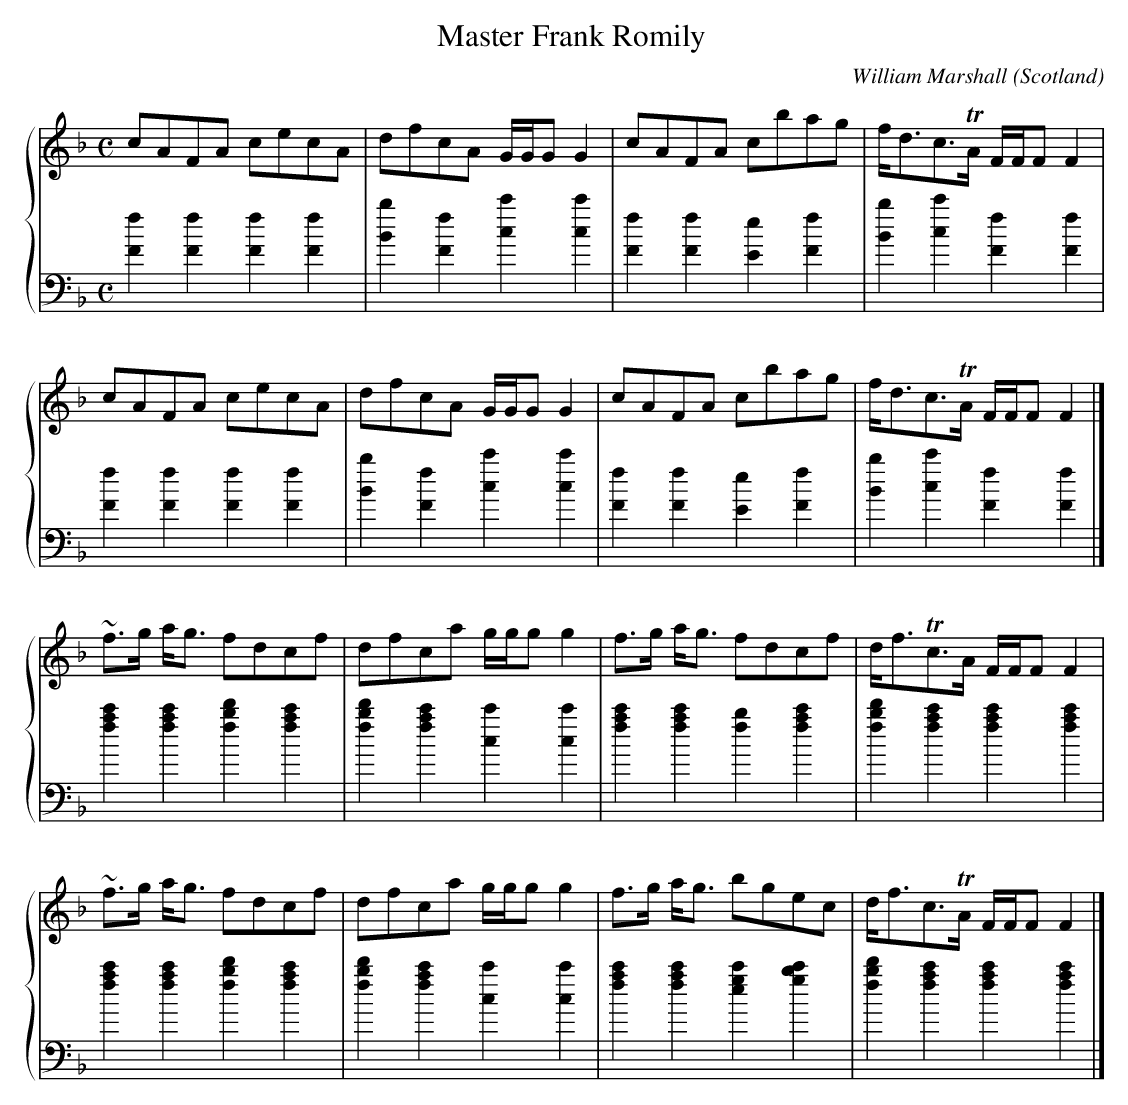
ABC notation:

X:1
T:Master Frank Romily
C:William Marshall
L:1/8
M:C
O:Scotland
K:F
%%staves {1 2}
V:1
cAFA cecA | dfcA G/G/G G2 | cAFA cbag | f<dc>!trill!A F/F/F F2 |
cAFA cecA | dfcA G/G/G G2 | cAFA cbag | f<dc>!trill!A F/F/F F2 |]
~f>g a<g fdcf | dfca g/g/g g2 | \
f>g a<g fdcf | d<f!trill!c>A F/F/F F2 |
~f>g a<g fdcf | dfca g/g/g g2 | \
f>g a<g bgec | d<fc>!trill!A F/F/F F2 |]
V:2 clef=bass
L:1/4
[Ff] [Ff] [Ff] [Ff] | [Bb] [Ff] [cc'] [cc'] | [Ff] [Ff] [Ee] [Ff] | [Bb] [cc'] [Ff] [Ff] | \
[Ff] [Ff] [Ff] [Ff] | [Bb] [Ff] [cc'] [cc'] | [Ff] [Ff] [Ee] [Ff] | [Bb] [cc'] [Ff] [Ff] |] \
[fac'] [fac'] [fbd'] [fac'] | [fbd'] [fac'] [cc'] [cc'] | \
[fac'] [fac'] [fb]   [fac'] | [fbd'] [fac'] [fac'] [fac'] | \
[fac'] [fac'] [fbd'] [fac'] | [fbd'] [fac'] [cc'] [cc'] | \
[fac'] [fac'] [egc'] [gbc'] | [fbd'] [fac'] [fac'] [fac'] |]
